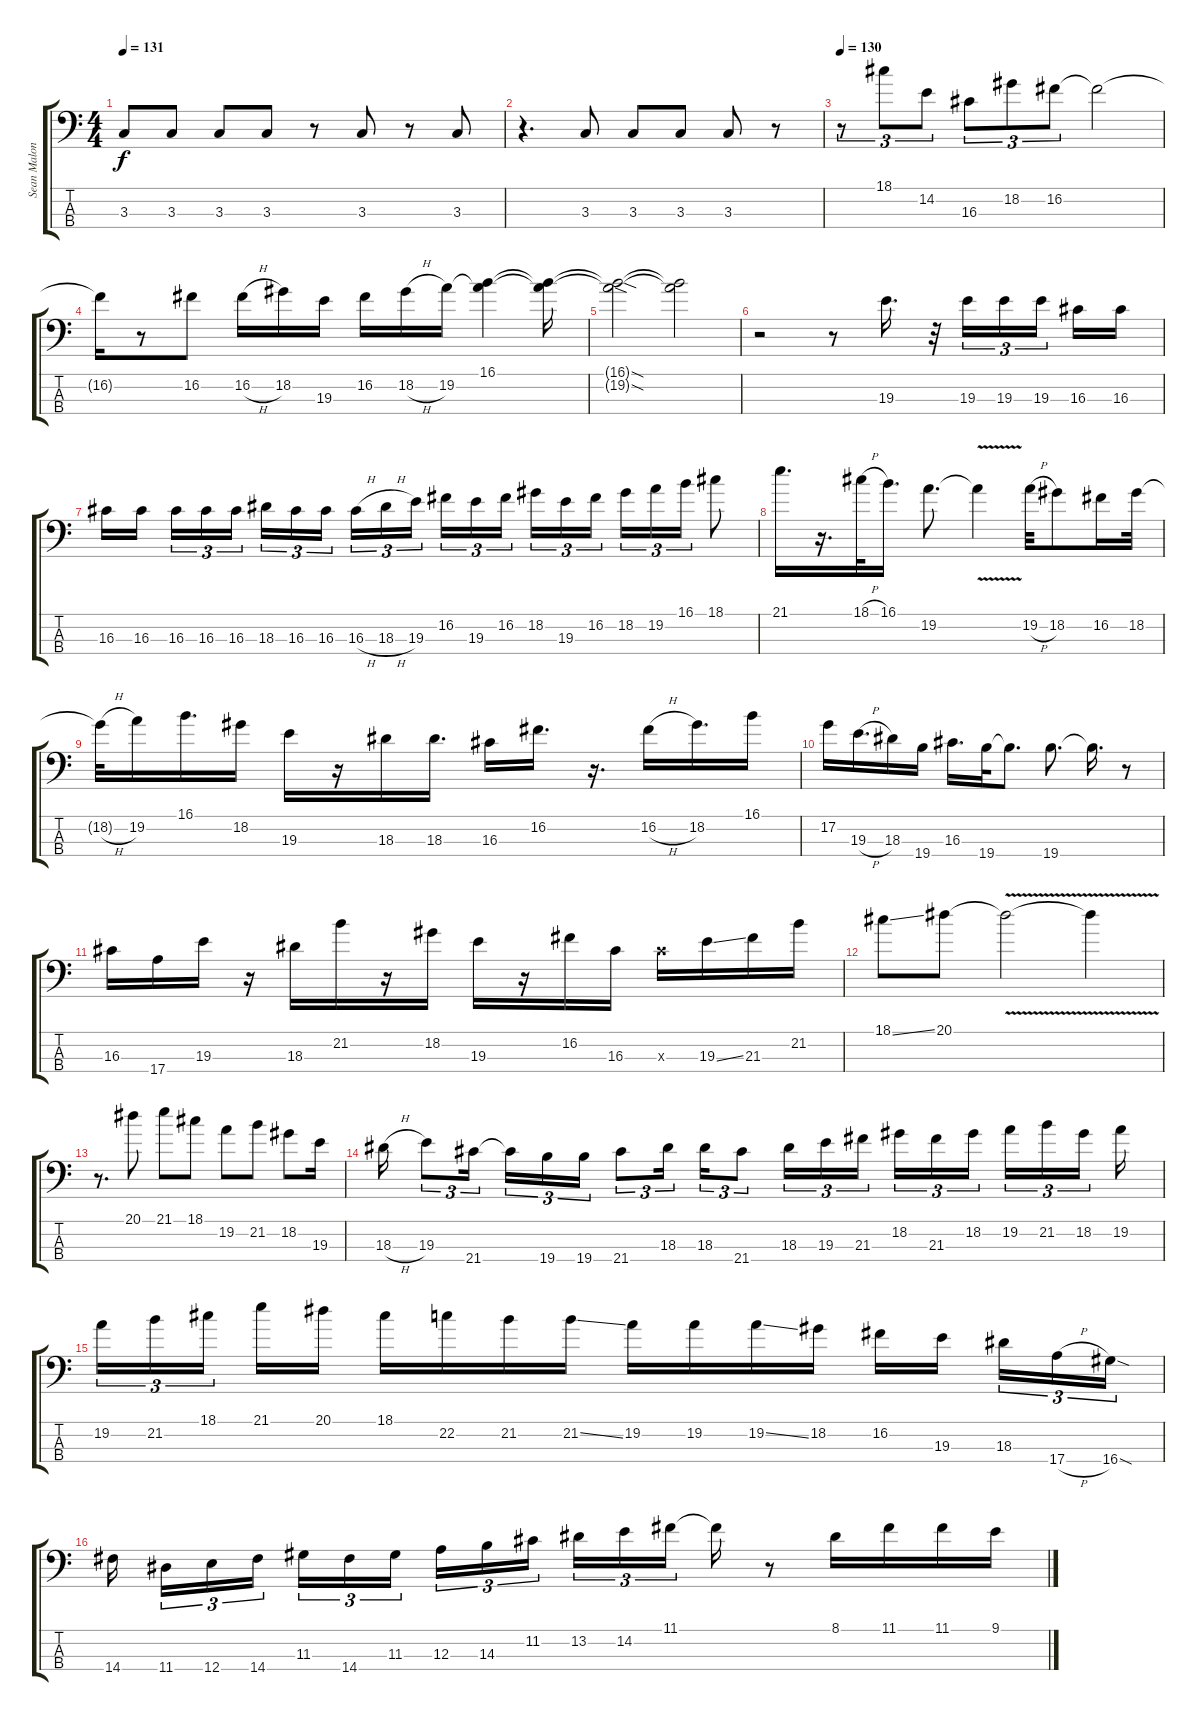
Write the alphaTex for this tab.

\track ("Sean Malone" "Sean Malon") {instrument fretlessbass}
\staff {score tabs}
\tuning (G2 D2 A1 E1) {hide}
\ts (4 4)
\tempo 131
\clef f4
\ks c
3.3.8{dy f} 3.3.8 3.3.8 3.3.8 r.8 3.3.8 r.8 3.3.8 |
r.4{d} 3.3.8 3.3.8 3.3.8 3.3.8 r.8 |
\tempo 130
r.8{tu (3 2)} 18.1.8{tu (3 2)} 14.2.8{tu (3 2)} 16.3.8{tu (3 2)} 18.2.8{tu (3 2)} 16.2.8{tu (3 2)} 16.2{t}.2 |
16.2{t}.16 r.8 16.2.8 16.2{h}.16 18.2.16 19.3.16 16.2.16 18.2{h}.16 19.2.16 (16.1 19.2{t}).4 (16.1{t} 19.2{t}).16 |
(16.1{sod t} 19.2{sod t}).2 (16.1{t} 19.2{t}).2 |
r.2 r.8 19.3.16{d} r.32 19.3.16{tu (3 2)} 19.3.16{tu (3 2)} 19.3.16{tu (3 2) beam splitsecondary} 16.3.16 16.3.16 |
16.3.16 16.3.16{beam splitsecondary} 16.3.16{tu (3 2)} 16.3.16{tu (3 2)} 16.3.16{tu (3 2)} 18.3.16{tu (3 2)} 16.3.16{tu (3 2)} 16.3.16{tu (3 2) beam splitsecondary} 16.3{h}.16{tu (3 2)} 18.3{h}.16{tu (3 2)} 19.3.16{tu (3 2)} 16.2.16{tu (3 2)} 19.3.16{tu (3 2)} 16.2.16{tu (3 2) beam splitsecondary} 18.2.16{tu (3 2)} 19.3.16{tu (3 2)} 16.2.16{tu (3 2)} 18.2.16{tu (3 2)} 19.2.16{tu (3 2)} 16.1.16{tu (3 2)} 18.1.8 |
21.1.16{d} r.16{d} 18.1{h}.32 16.1.16{d} 19.2.8{d} 19.2{v t}.4 19.2{h}.32 18.2.8 16.2.16 18.2.32 |
18.2{h t}.32 19.2.16 16.1.16{d} 18.2.16 19.3.16 r.16 18.3.16 18.3.16{d} 16.3.16 16.2.16{d} r.16{d} 16.2{h}.16 18.2.16{d} 16.1.16 |
17.2.16 19.3{h}.16{d} 18.3.16 19.4.16 16.3.16{d} 19.4.32 19.4{t}.8{d} 19.4.8{d} 19.4{t}.16{d} r.8 |
16.3.16 17.4.16 19.3.16 r.16 18.3.16 21.2.16 r.16 18.2.16 19.3.16 r.16 16.2.16 16.3.16 16.3{x}.16 19.3{ss}.16 21.3.16 21.2.16 |
18.1{ss}.8 20.1.8 20.1{v t}.2 20.1{t}.4 |
r.8{d} 20.1.8 21.1.8 18.1.8 19.2.8 21.2.8 18.2.8 19.3.16 |
18.3{h}.16 19.3.8{tu (3 2)} 21.4.16{tu (3 2) beam splitsecondary} 21.4{t}.16{tu (3 2)} 19.4.16{tu (3 2)} 19.4.16{tu (3 2)} 21.4.8{tu (3 2)} 18.3.16{tu (3 2) beam splitsecondary} 18.3.16{tu (3 2)} 21.4.8{tu (3 2)} 18.3.16{tu (3 2)} 19.3.16{tu (3 2)} 21.3.16{tu (3 2) beam splitsecondary} 18.2.16{tu (3 2)} 21.3.16{tu (3 2)} 18.2.16{tu (3 2) beam splitsecondary} 19.2.16{tu (3 2)} 21.2.16{tu (3 2)} 18.2.16{tu (3 2) beam splitsecondary} 19.2.16 |
19.2.16{tu (3 2)} 21.2.16{tu (3 2)} 18.1.16{tu (3 2) beam splitsecondary} 21.1.16 20.1.16 18.1.16 22.2.16 21.2.16 21.2{ss}.16 19.2.16 19.2.16 19.2{ss}.16 18.2.16 16.2.16 19.3.16{beam splitsecondary} 18.3.16{tu (3 2)} 17.4{h}.16{tu (3 2)} 16.4{sod}.16{tu (3 2)} |
14.4.16{beam splitsecondary} 11.4.16{tu (3 2)} 12.4.16{tu (3 2)} 14.4.16{tu (3 2) beam splitsecondary} 11.3.16{tu (3 2)} 14.4.16{tu (3 2)} 11.3.16{tu (3 2) beam splitsecondary} 12.3.16{tu (3 2)} 14.3.16{tu (3 2)} 11.2.16{tu (3 2) beam splitsecondary} 13.2.16{tu (3 2)} 14.2.16{tu (3 2)} 11.1.16{tu (3 2)} 11.1{t}.16 r.8 8.1.16 11.1.16 11.1.16 9.1.16
